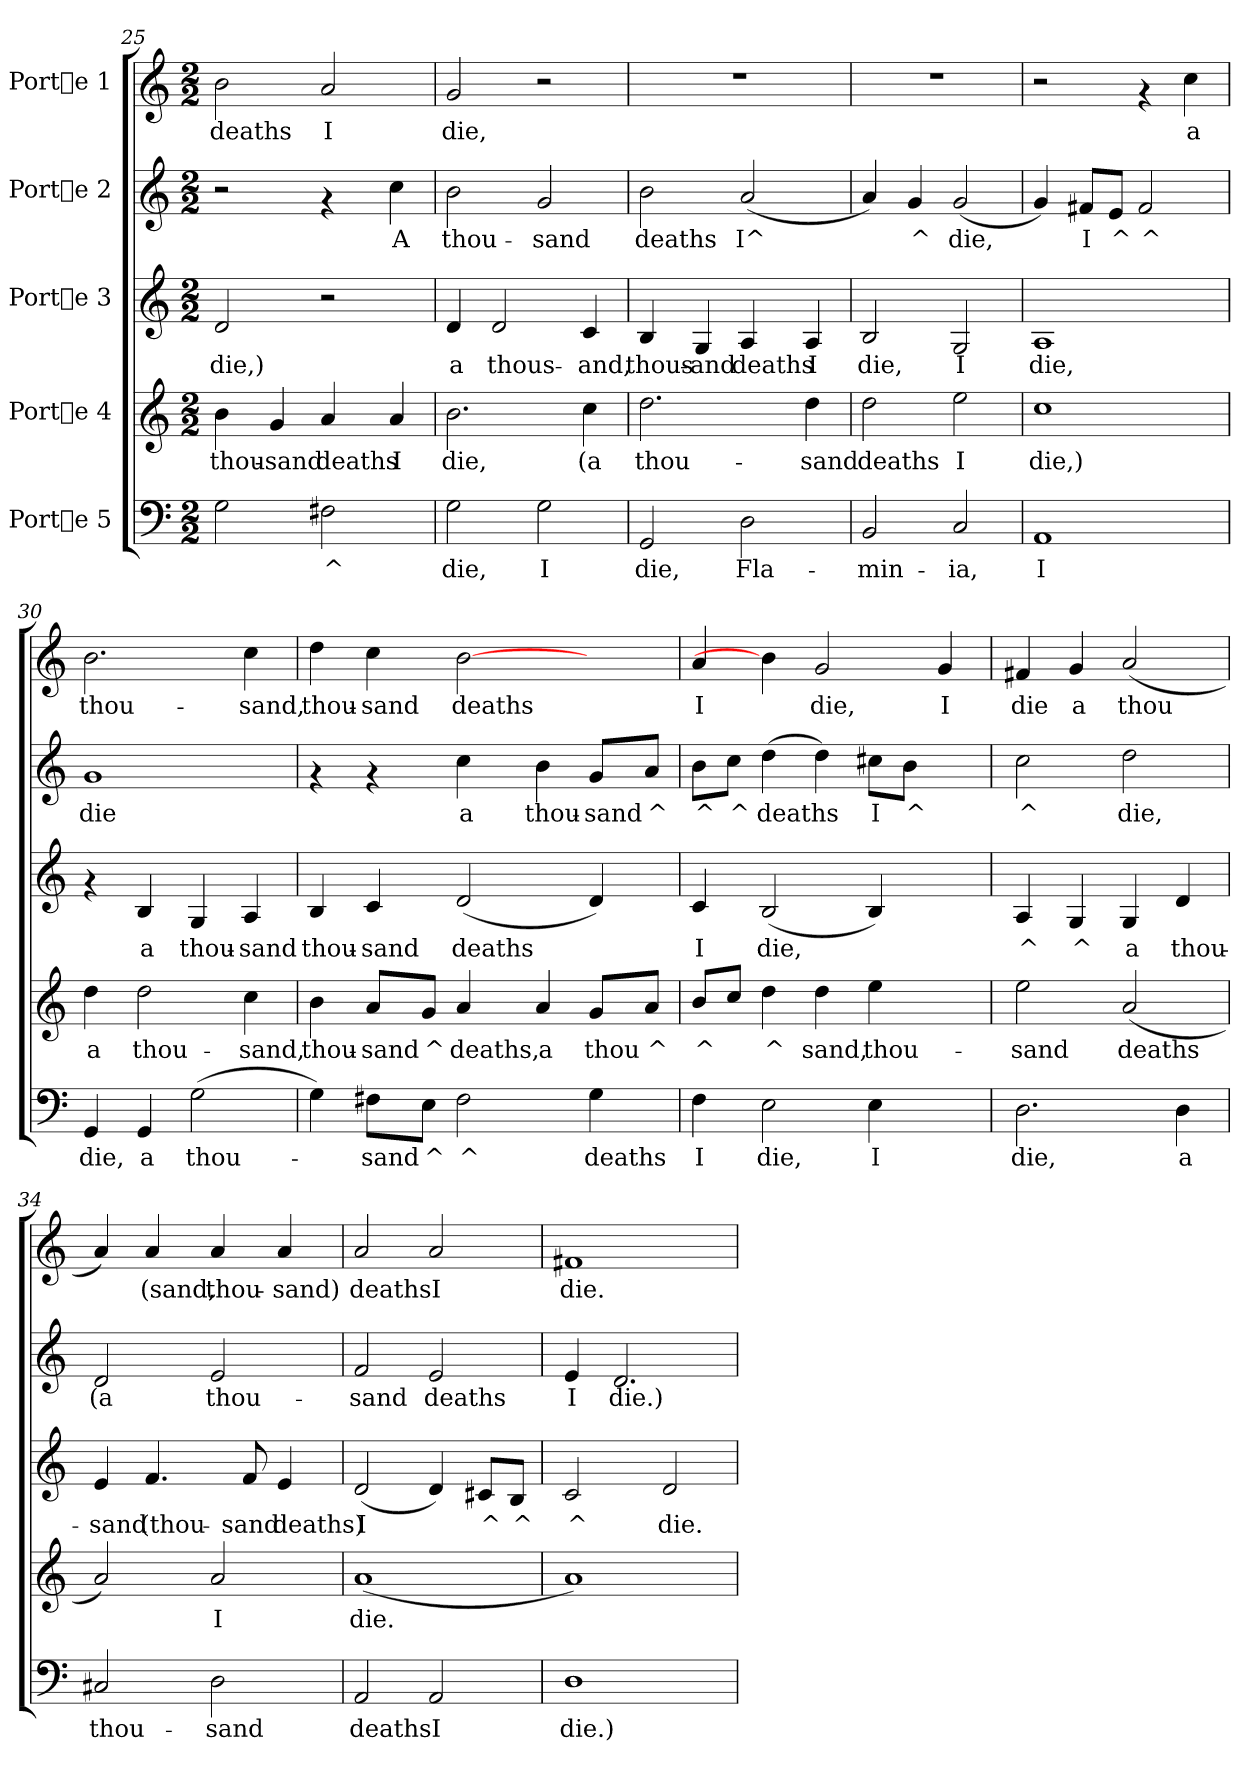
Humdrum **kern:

**kern	**text	**kern	**text	**kern	**text	**kern	**text	**kern	**text
*part5	*part5	*part4	*part4	*part3	*part3	*part2	*part2	*part1	*part1
*staff5	*staff5	*staff4	*staff4	*staff3	*staff3	*staff2	*staff2	*staff1	*staff1
*I"Porte 5	*	*I"Porte 4	*	*I"Porte 3	*	*I"Porte 2	*	*I"Porte 1	*
*clefF4	*	*clefG2	*	*clefG2	*	*clefG2	*	*clefG2	*
*M2/2	*	*M2/2	*	*M2/2	*	*M2/2	*	*M2/2	*
=25	=25	=25	=25	=25	=25	=25	=25	=25	=25
!	!LO:LY:b:cj	!	!LO:LY:b:cj	!	!LO:LY:b:cj	!	!	!	!LO:LY:b:cj
2G\	.	4b\	thou-	2d/	die,)	2r	.	2b\	deaths
!	!	!	!LO:LY:b:cj	!	!	!	!	!	!
.	.	4g/	-sand	.	.	.	.	.	.
!	!LO:LY:b:cj	!	!LO:LY:b:cj	!	!	!	!	!	!LO:LY:b:cj
2F#X\	^	4a/	deaths	2r	.	4rf	.	2a/	I
!	!	!	!LO:LY:b:cj	!	!	!	!LO:LY:b:cj	!	!
.	.	4a/	I	.	.	4cc\	A	.	.
=26	=26	=26	=26	=26	=26	=26	=26	=26	=26
!	!LO:LY:b:cj	!	!LO:LY:b:cj	!	!LO:LY:b:cj	!	!LO:LY:b:cj	!	!LO:LY:b:cj
2G\	die,	2.b\	die,	4d/	a	2b\	thou-	2g/	die,
!	!	!	!	!	!LO:LY:b:cj	!	!	!	!
.	.	.	.	2d/	thous-	.	.	.	.
!	!LO:LY:b:cj	!	!	!	!	!	!LO:LY:b:cj	!	!
2G\	I	.	.	.	.	2g/	-sand	2r	.
!	!	!	!LO:LY:b:cj	!	!LO:LY:b:cj	!	!	!	!
.	.	4cc\	(a	4c/	-and,	.	.	.	.
=27	=27	=27	=27	=27	=27	=27	=27	=27	=27
!	!LO:LY:b:cj	!	!LO:LY:b:cj	!	!LO:LY:b:cj	!	!LO:LY:b:cj	!	!
2GG/	die,	2.dd\	thou-	4B/	thous-	2b\	deaths	1r	.
!	!	!	!	!	!LO:LY:b:cj	!	!	!	!
.	.	.	.	4G/	-and	.	.	.	.
!	!LO:LY:b:cj	!	!	!	!LO:LY:b:cj	!	!LO:LY:b:cj	!	!
2D\	Fla-	.	.	4A/	deaths	(>2a/	I^	.	.
!	!	!	!LO:LY:b:cj	!	!LO:LY:b:cj	!	!	!	!
.	.	4dd\	-sand	4A/	I	.	.	.	.
!!LO:LB:g=z
=28	=28	=28	=28	=28	=28	=28	=28	=28	=28
!	!LO:LY:b:cj	!	!LO:LY:b:cj	!	!LO:LY:b:cj	!	!LO:LY:b:cj	!	!
2BB/	-min-	2dd\	deaths	2B/	die,	4a/)	.	1r	.
!	!	!	!	!	!	!	!LO:LY:b:cj	!	!
.	.	.	.	.	.	4g/	^	.	.
!	!LO:LY:b:cj	!	!LO:LY:b:cj	!	!LO:LY:b:cj	!	!LO:LY:b:cj	!	!
2C/	-ia,	2ee\	I	2G/	I	(>2g/	die,	.	.
=29	=29	=29	=29	=29	=29	=29	=29	=29	=29
!	!LO:LY:b:cj	!	!LO:LY:b:cj	!	!LO:LY:b:cj	!	!LO:LY:b:cj	!	!
1AA	I	1cc	die,)	1A	die,	4g/)	.	2r	.
!	!	!	!	!	!	!	!LO:LY:b:cj	!	!
.	.	.	.	.	.	8f#X/L	I	.	.
!	!	!	!	!	!	!	!LO:LY:b:cj	!	!
.	.	.	.	.	.	8e/J	^	.	.
!	!	!	!	!	!	!	!LO:LY:b:cj	!	!
.	.	.	.	.	.	2f#/	^	4rf	.
!	!	!	!	!	!	!	!	!	!LO:LY:b:cj
.	.	.	.	.	.	.	.	4cc\	a
=30	=30	=30	=30	=30	=30	=30	=30	=30	=30
!	!LO:LY:b:cj	!	!LO:LY:b:cj	!	!	!	!LO:LY:b:cj	!	!LO:LY:b:cj
4GG/	die,	4dd\	a	4rf	.	1g	die	2.b\	thou-
!	!LO:LY:b:cj	!	!LO:LY:b:cj	!	!LO:LY:b:cj	!	!	!	!
4GG/	a	2dd\	thou-	4B/	a	.	.	.	.
!	!LO:LY:b:cj	!	!	!	!LO:LY:b:cj	!	!	!	!
(>2G\	thou-	.	.	4G/	thou-	.	.	.	.
!	!	!	!LO:LY:b:cj	!	!LO:LY:b:cj	!	!	!	!LO:LY:b:cj
.	.	4cc\	-sand,	4A/	-sand	.	.	4cc\	-sand,
=31	=31	=31	=31	=31	=31	=31	=31	=31	=31
!	!	!	!LO:LY:b:cj	!	!LO:LY:b:cj	!	!	!	!LO:LY:b:cj
4G\)	.	4b\	thou-	4B/	thou-	4rf	.	4dd\	thou-
!	!LO:LY:b:cj	!	!LO:LY:b:cj	!	!LO:LY:b:cj	!	!	!	!LO:LY:b:cj
8F#X\L	-sand	8a/L	-sand	4c/	-sand	4rf	.	4cc\	-sand
!	!LO:LY:b:cj	!	!LO:LY:b:cj	!	!	!	!	!	!
8E\J	^	8g/J	^	.	.	.	.	.	.
!	!LO:LY:b:cj	!	!LO:LY:b:cj	!	!LO:LY:b:cj	!	!LO:LY:b:cj	!	!LO:LY:b:cj
2F#\	^	4a/	deaths,	(>2d/	deaths	4cc\	a	[2b\	deaths
!	!	!	!LO:LY:b:cj	!	!	!	!LO:LY:b:cj	!	!
.	.	4a/	a	.	.	4b\	thou-	.	.
!	!LO:LY:b:cj	!	!LO:LY:b:cj	!	!LO:LY:b:cj	!	!LO:LY:b:cj	!	!
4G\	deaths	8g/L	thou	4d/)	.	8g/L	-sand	4ryy	.
!	!	!	!LO:LY:b:cj	!	!	!	!LO:LY:b:cj	!	!
.	.	8a/J	^	.	.	8a/J	^	.	.
=32	=32	=32	=32	=32	=32	=32	=32	=32	=32
!	!LO:LY:b:cj	!	!LO:LY:b:cj	!	!LO:LY:b:cj	!	!LO:LY:b:cj	!	!LO:LY:b:cj
4F\	I	8b/L	^	4c/	I	8b\L	^	4a/	I
!	!	!	!LO:LY:b:cj	!	!	!	!LO:LY:b:cj	!	!
.	.	8cc/J	-	.	.	8cc\J	^	.	.
!	!LO:LY:b:cj	!	!LO:LY:b:cj	!	!LO:LY:b:cj	!	!LO:LY:b:cj	!	!
2E\	die,	4dd\	-^	(>2B/	die,	(>4dd\	deaths	4b\]	.
!	!	!	!LO:LY:b:cj	!	!	!	!LO:LY:b:cj	!	!LO:LY:b:cj
.	.	4dd\	sand,	.	.	4dd\)	.	2g/	die,
!	!LO:LY:b:cj	!	!LO:LY:b:cj	!	!LO:LY:b:cj	!	!LO:LY:b:cj	!	!
4E\	I	4ee\	thou-	4B/)	.	8cc#X\L	I	.	.
!	!	!	!	!	!	!	!LO:LY:b:cj	!	!
.	.	.	.	.	.	8b\J	^	.	.
!	!	!	!	!	!	!	!	!	!LO:LY:b:cj
4ryy	.	4ryy	.	4ryy	.	4ryy	.	4g/	I
!!LO:PB:g=z
=33	=33	=33	=33	=33	=33	=33	=33	=33	=33
!	!LO:LY:b:cj	!	!LO:LY:b:cj	!	!LO:LY:b:cj	!	!LO:LY:b:cj	!	!LO:LY:b:cj
2.D\	die,	2ee\	-sand	4A/	^	2cc\	^	4f#X/	die
!	!	!	!	!	!LO:LY:b:cj	!	!	!	!LO:LY:b:cj
.	.	.	.	4G/	^	.	.	4g/	a
!	!	!	!LO:LY:b:cj	!	!LO:LY:b:cj	!	!LO:LY:b:cj	!	!LO:LY:b:cj
.	.	(>2a/	deaths	4G/	a	2dd\	die,	(>2a/	thou-
!	!LO:LY:b:cj	!	!	!	!LO:LY:b:cj	!	!	!	!
4D\	a	.	.	4d/	thou-	.	.	.	.
=34	=34	=34	=34	=34	=34	=34	=34	=34	=34
!	!LO:LY:b:cj	!	!LO:LY:b:cj	!	!LO:LY:b:cj	!	!LO:LY:b:cj	!	!LO:LY:b:cj
2C#X/	thou-	2a/)	.	4e/	-sand	2d/	(a	4a/)	-
!	!	!	!	!	!LO:LY:b:cj	!	!	!	!LO:LY:b:cj
.	.	.	.	4.f/	(thou-	.	.	4a/	(sand,
!	!LO:LY:b:cj	!	!LO:LY:b:cj	!	!	!	!LO:LY:b:cj	!	!LO:LY:b:cj
2D\	-sand	2a/	I	.	.	2e/	thou-	4a/	thou-
!	!	!	!	!	!LO:LY:b:cj	!	!	!	!
.	.	.	.	8f/	-sand	.	.	.	.
!	!	!	!	!	!LO:LY:b:cj	!	!	!	!LO:LY:b:cj
.	.	.	.	4e/	deaths)	.	.	4a/	-sand)
=35	=35	=35	=35	=35	=35	=35	=35	=35	=35
!	!LO:LY:b:cj	!	!LO:LY:b:cj	!	!LO:LY:b:cj	!	!LO:LY:b:cj	!	!LO:LY:b:cj
2AA/	deaths	(>1a	die.	(>2d/	I	2f/	-sand	2a/	deaths
!	!LO:LY:b:cj	!	!	!	!LO:LY:b:cj	!	!LO:LY:b:cj	!	!LO:LY:b:cj
2AA/	I	.	.	4d/)	.	2e/	deaths	2a/	I
!	!	!	!	!	!LO:LY:b:cj	!	!	!	!
.	.	.	.	8c#X/L	^	.	.	.	.
!	!	!	!	!	!LO:LY:b:cj	!	!	!	!
.	.	.	.	8B/J	^	.	.	.	.
=36	=36	=36	=36	=36	=36	=36	=36	=36	=36
!	!LO:LY:b:cj	!	!	!	!LO:LY:b:cj	!	!LO:LY:b:cj	!	!LO:LY:b:cj
1D	die.)	1a)	.	2c/	^	4e/	I	1f#X	die.
!	!	!	!	!	!	!	!LO:LY:b:cj	!	!
.	.	.	.	.	.	2.d/	die.)	.	.
!	!	!	!	!	!LO:LY:b:cj	!	!	!	!
.	.	.	.	2d/	die.	.	.	.	.
=	=	=	=	=	=	=	=	=	=
*-	*-	*-	*-	*-	*-	*-	*-	*-	*-
